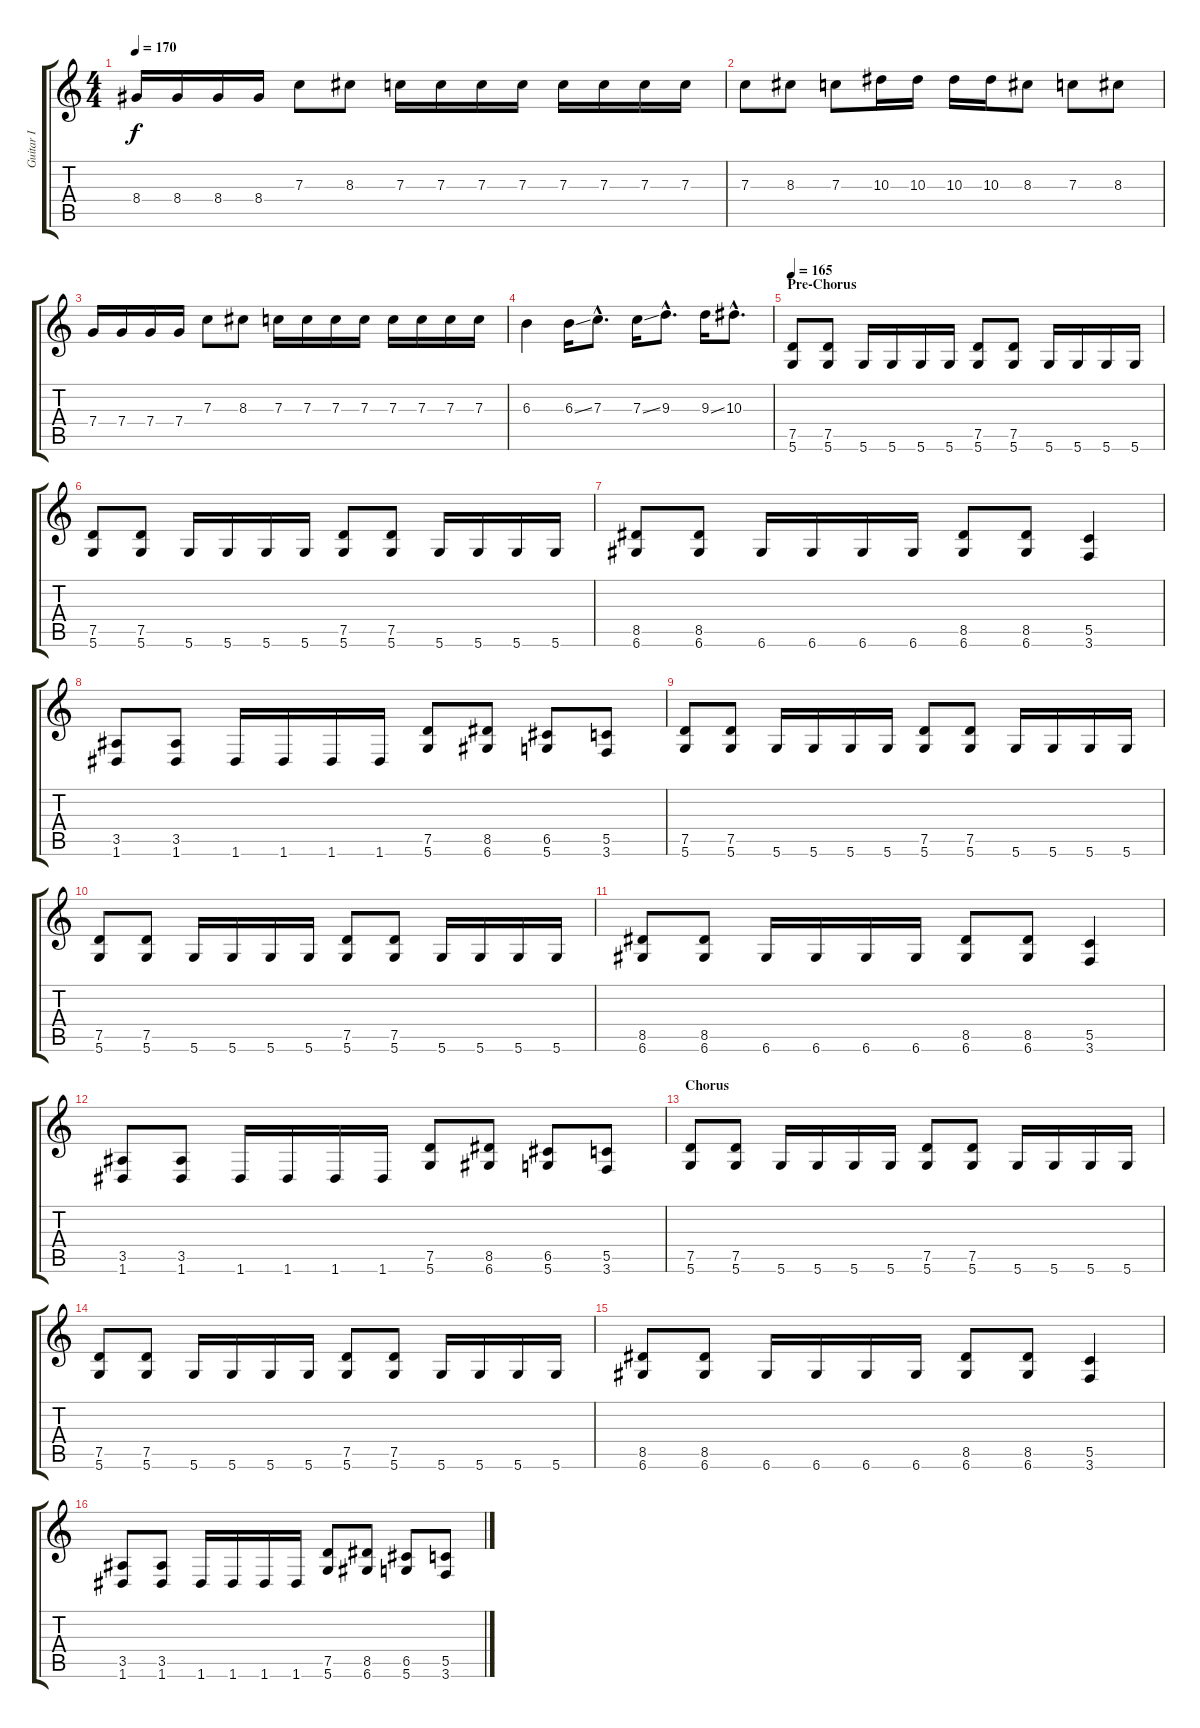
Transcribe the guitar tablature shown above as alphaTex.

\track ("Guitar I" "Guitar I") {instrument distortionguitar}
\staff {score tabs}
\tuning (D4 A3 F3 C3 G2 D2) {hide}
\ts (4 4)
\tempo 170
\clef g2
\ks c
8.4.16{dy f} 8.4.16 8.4.16 8.4.16 7.3.8 8.3.8 7.3.16 7.3.16 7.3.16 7.3.16 7.3.16 7.3.16 7.3.16 7.3.16 |
7.3.8 8.3.8 7.3.8 10.3.16 10.3.16 10.3.16 10.3.16 8.3.8 7.3.8 8.3.8 |
7.4.16 7.4.16 7.4.16 7.4.16 7.3.8 8.3.8 7.3.16 7.3.16 7.3.16 7.3.16 7.3.16 7.3.16 7.3.16 7.3.16 |
6.3.4 6.3{ss}.16 7.3{hac}.8{d} 7.3{ss}.16 9.3{hac}.8{d} 9.3{ss}.16 10.3{hac}.8{d} |
\section ("" "Pre-Chorus")
\tempo 165
(7.5 5.6).8 (7.5 5.6).8 5.6.16 5.6.16 5.6.16 5.6.16 (7.5 5.6).8 (7.5 5.6).8 5.6.16 5.6.16 5.6.16 5.6.16 |
(7.5 5.6).8 (7.5 5.6).8 5.6.16 5.6.16 5.6.16 5.6.16 (7.5 5.6).8 (7.5 5.6).8 5.6.16 5.6.16 5.6.16 5.6.16 |
(8.5 6.6).8 (8.5 6.6).8 6.6.16 6.6.16 6.6.16 6.6.16 (8.5 6.6).8 (8.5 6.6).8 (5.5 3.6).4 |
(3.5 1.6).8 (3.5 1.6).8 1.6.16 1.6.16 1.6.16 1.6.16 (7.5 5.6).8 (8.5 6.6).8 (6.5 5.6).8 (5.5 3.6).8 |
(7.5 5.6).8 (7.5 5.6).8 5.6.16 5.6.16 5.6.16 5.6.16 (7.5 5.6).8 (7.5 5.6).8 5.6.16 5.6.16 5.6.16 5.6.16 |
(7.5 5.6).8 (7.5 5.6).8 5.6.16 5.6.16 5.6.16 5.6.16 (7.5 5.6).8 (7.5 5.6).8 5.6.16 5.6.16 5.6.16 5.6.16 |
(8.5 6.6).8 (8.5 6.6).8 6.6.16 6.6.16 6.6.16 6.6.16 (8.5 6.6).8 (8.5 6.6).8 (5.5 3.6).4 |
(3.5 1.6).8 (3.5 1.6).8 1.6.16 1.6.16 1.6.16 1.6.16 (7.5 5.6).8 (8.5 6.6).8 (6.5 5.6).8 (5.5 3.6).8 |
\section ("" "Chorus")
(7.5 5.6).8 (7.5 5.6).8 5.6.16 5.6.16 5.6.16 5.6.16 (7.5 5.6).8 (7.5 5.6).8 5.6.16 5.6.16 5.6.16 5.6.16 |
(7.5 5.6).8 (7.5 5.6).8 5.6.16 5.6.16 5.6.16 5.6.16 (7.5 5.6).8 (7.5 5.6).8 5.6.16 5.6.16 5.6.16 5.6.16 |
(8.5 6.6).8 (8.5 6.6).8 6.6.16 6.6.16 6.6.16 6.6.16 (8.5 6.6).8 (8.5 6.6).8 (5.5 3.6).4 |
(3.5 1.6).8 (3.5 1.6).8 1.6.16 1.6.16 1.6.16 1.6.16 (7.5 5.6).8 (8.5 6.6).8 (6.5 5.6).8 (5.5 3.6).8
